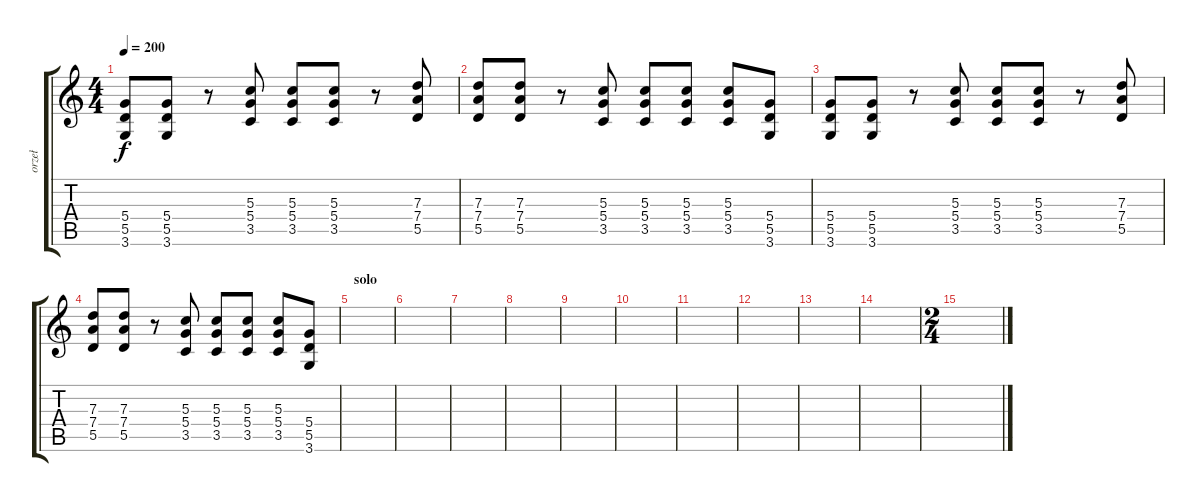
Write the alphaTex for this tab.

\track ("orzeł" "orzeł") {instrument electricguitarclean}
\staff {score tabs}
\tuning (E4 B3 G3 D3 A2 E2) {hide}
\ts (4 4)
\tempo 200
\clef g2
\ks c
(5.4 5.5 3.6).8{dy f} (5.4 5.5 3.6).8 r.8 (5.3 5.4 3.5).8 (5.3 5.4 3.5).8 (5.3 5.4 3.5).8 r.8 (7.3 7.4 5.5).8 |
(7.3 7.4 5.5).8 (7.3 7.4 5.5).8 r.8 (5.3 5.4 3.5).8 (5.3 5.4 3.5).8 (5.3 5.4 3.5).8 (5.3 5.4 3.5).8 (5.4 5.5 3.6).8 |
(5.4 5.5 3.6).8 (5.4 5.5 3.6).8 r.8 (5.3 5.4 3.5).8 (5.3 5.4 3.5).8 (5.3 5.4 3.5).8 r.8 (7.3 7.4 5.5).8 |
(7.3 7.4 5.5).8 (7.3 7.4 5.5).8 r.8 (5.3 5.4 3.5).8 (5.3 5.4 3.5).8 (5.3 5.4 3.5).8 (5.3 5.4 3.5).8 (5.4 5.5 3.6).8 |
\section ("" "solo")
|
|
|
|
|
|
|
|
|
|
\ts (2 4)
